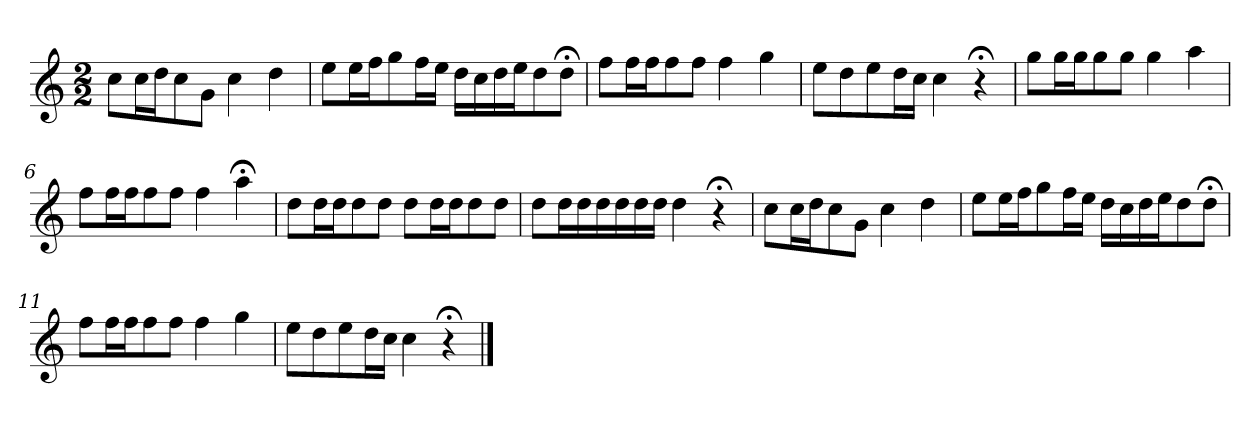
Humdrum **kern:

**kern
*part1
*staff1
*k[]
*C:
*M2/2
*MM120
=1
8ccL
16ccL
16ddJ
8cc
8gJ
4cc
4dd
=2
8eeL
16eeL
16ffJ
8gg
16ffL
16eeJJ
16ddLL
16cc
16dd
16eeJ
8dd
8dd;<J
=3
8ffL
16ffL
16ffJ
8ff
8ffJ
4ff
4gg
=4
8eeL
8dd
8ee
16ddL
16ccJJ
4cc
4r;<
=5
8ggL
16ggL
16ggJ
8gg
8ggJ
4gg
4aa
=6
8ffL
16ffL
16ffJ
8ff
8ffJ
4ff
4aa;<
=7
8ddL
16ddL
16ddJ
8dd
8ddJ
8ddL
16ddL
16ddJ
8dd
8ddJ
=8
8ddL
16ddL
16dd
16dd
16dd
16dd
16ddJJ
4dd
4r;<
=9
8ccL
16ccL
16ddJ
8cc
8gJ
4cc
4dd
=10
8eeL
16eeL
16ffJ
8gg
16ffL
16eeJJ
16ddLL
16cc
16dd
16eeJ
8dd
8dd;<J
=11
8ffL
16ffL
16ffJ
8ff
8ffJ
4ff
4gg
=12
8eeL
8dd
8ee
16ddL
16ccJJ
4cc
4r;<
==
*-
